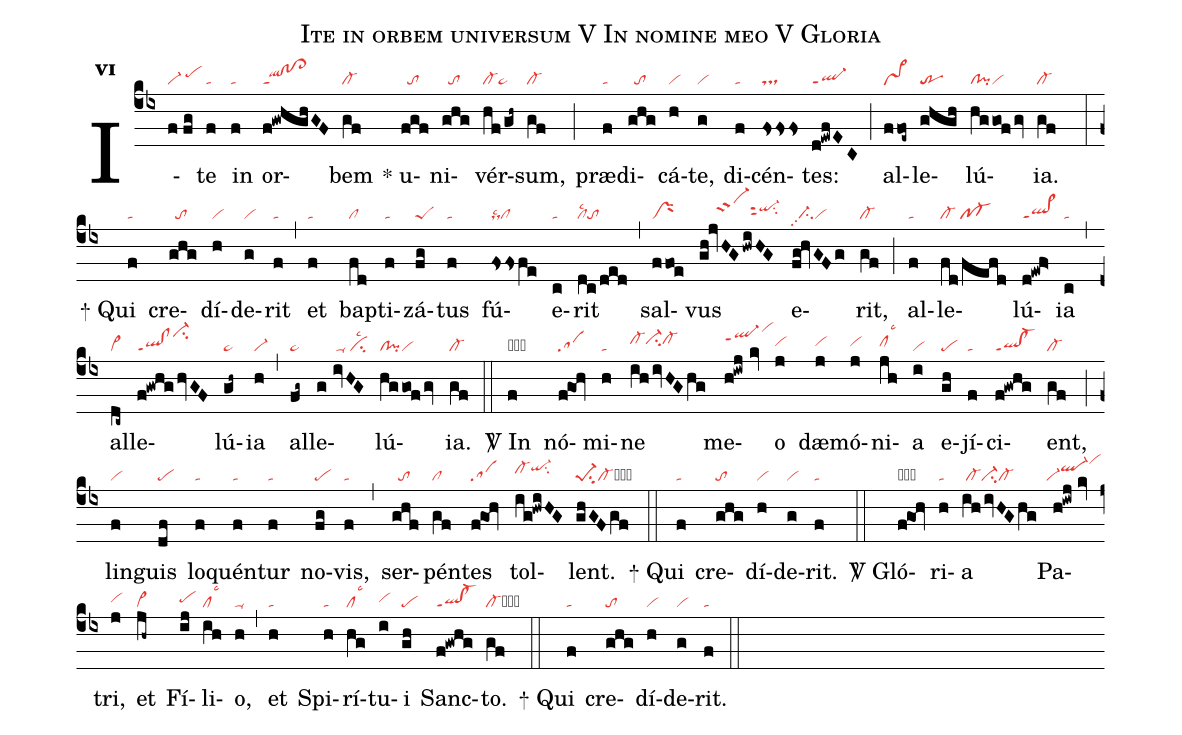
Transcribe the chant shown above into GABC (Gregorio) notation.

name:Ite in orbem universum V In nomine meo V Gloria;
office-part:re;
mode:6;
nabc-lines:1;
%%
initial-style: 1;
name:Ite in orbem;
mode: 6;
office-part: Responsorium;
annotation: Resp.;
annotation: vi;
nabc-lines:1;
%%
(cb4) I(f//fg|vi-/pehi)te(f|ta) in(f|ta) or(f!gwhghGF|ql!cl!cl>ppt1)bem(gf|cl-) <sp>*</sp> u(fgf|//to)ni(ghg|//to)vér(hf/gh~|cl-pe~)sum,(gf|cl-) (;) præ(f|ta)di(ghg|//to)cá(h|vi)te,(g|vi) di(f|ta)cén(fsss|ts)tes:(d!ewfEC|ql-ppt1) (;) al(f/foe~|vs>)le(ghgh|tr)lú(hg/gof/gv|cl!pivi)ia.(gf|cl-) (:)

<sp>+</sp> Qui(f|ta) cre(ghg|//to)dí(h|vi)de(g|vi)rit(f|ta) (,) et(f|ta) bap(fd|cl)ti(f|ta)zá(fg|peS)tus(f|ta) fú(fssfe|dslsc2cl)e(c|ta)rit(dc/ded|cllsc2to) (,) sal(ffoe|prM)vus(gh@jvHG/hwiHG|/////sc-hisut2qi-hisu2) e(fg!hvGFg|//ci-pp2vi)rit,(gf|cl-) (;) al(f|ta)le(fd/fefd|cl-/pf-)lú(d!ewf>|ql>ppt1)ia(c|ta) (,) al(dc~|vi>)le(f!gwhghvGF|ql!clppt1ci-hl)lú(gh~|pe~)ia(h|vi-) (,) al(fg~|pe~)le(g//ivHG|//////ta-/cilsc2)lú(hg/gofgv|cl!pivi)ia.(gf|cl-) (::)

<sp>V/</sp> In(f|obta) nó(f@goh|sa)mi(h|ta)ne(ihivHGhg|cl-hici-hicl-hi) me(h!iwj//kv|ql-hjppt1vihn)o(j|vihh) dæ(j|vihh)mó(j|vihh)ni(jh|clhhlsc3)a(i|vi) e(gh|pe)jí(f|ta)ci(f!gwhg|ql!cl-ppt1)ent,(gf|cl-) (;) lin(f|vi)guis(df|pe) lo(f|ta)quén(f|ta)tur(f|ta) no(fg|pe)vis,(f|ta) (,) ser(ghf|//to)pén(gf|cl)tes(f@goh|sa) tol(ig!hwiHG|cl-hiqi-hjsu2)lent.(ghGFgf|pe-1su2cl-cb) (::)

<sp>+</sp> Qui(f|ta) cre(ghg|to)dí(h|vi)de(g|vi)rit.(f|ta) (::)
<sp>V/</sp> Gló(f@goh|obsa)ri(h|ta)a(ih/ivHGhg|/cl-ci-cl-) Pa(h!iwj//kv|``vi-ql-hjvihm)tri,(j|vihh) et(jh~|vi>) Fí(ij|pehh)li(ih|cllsc3)o,(h|ta-) (,) et(h|ta) Spi(h|ta)rí(hg|cllsc3)tu(i|vihh)i(gh|pe) Sanc(f!gwhg|ql!cl-ppt1)to.(gf|cl-cb) (::) <sp>+</sp> Qui(f|ta) cre(ghg|to)dí(h|vi)de(g|vi)rit.(f|ta) (::)
